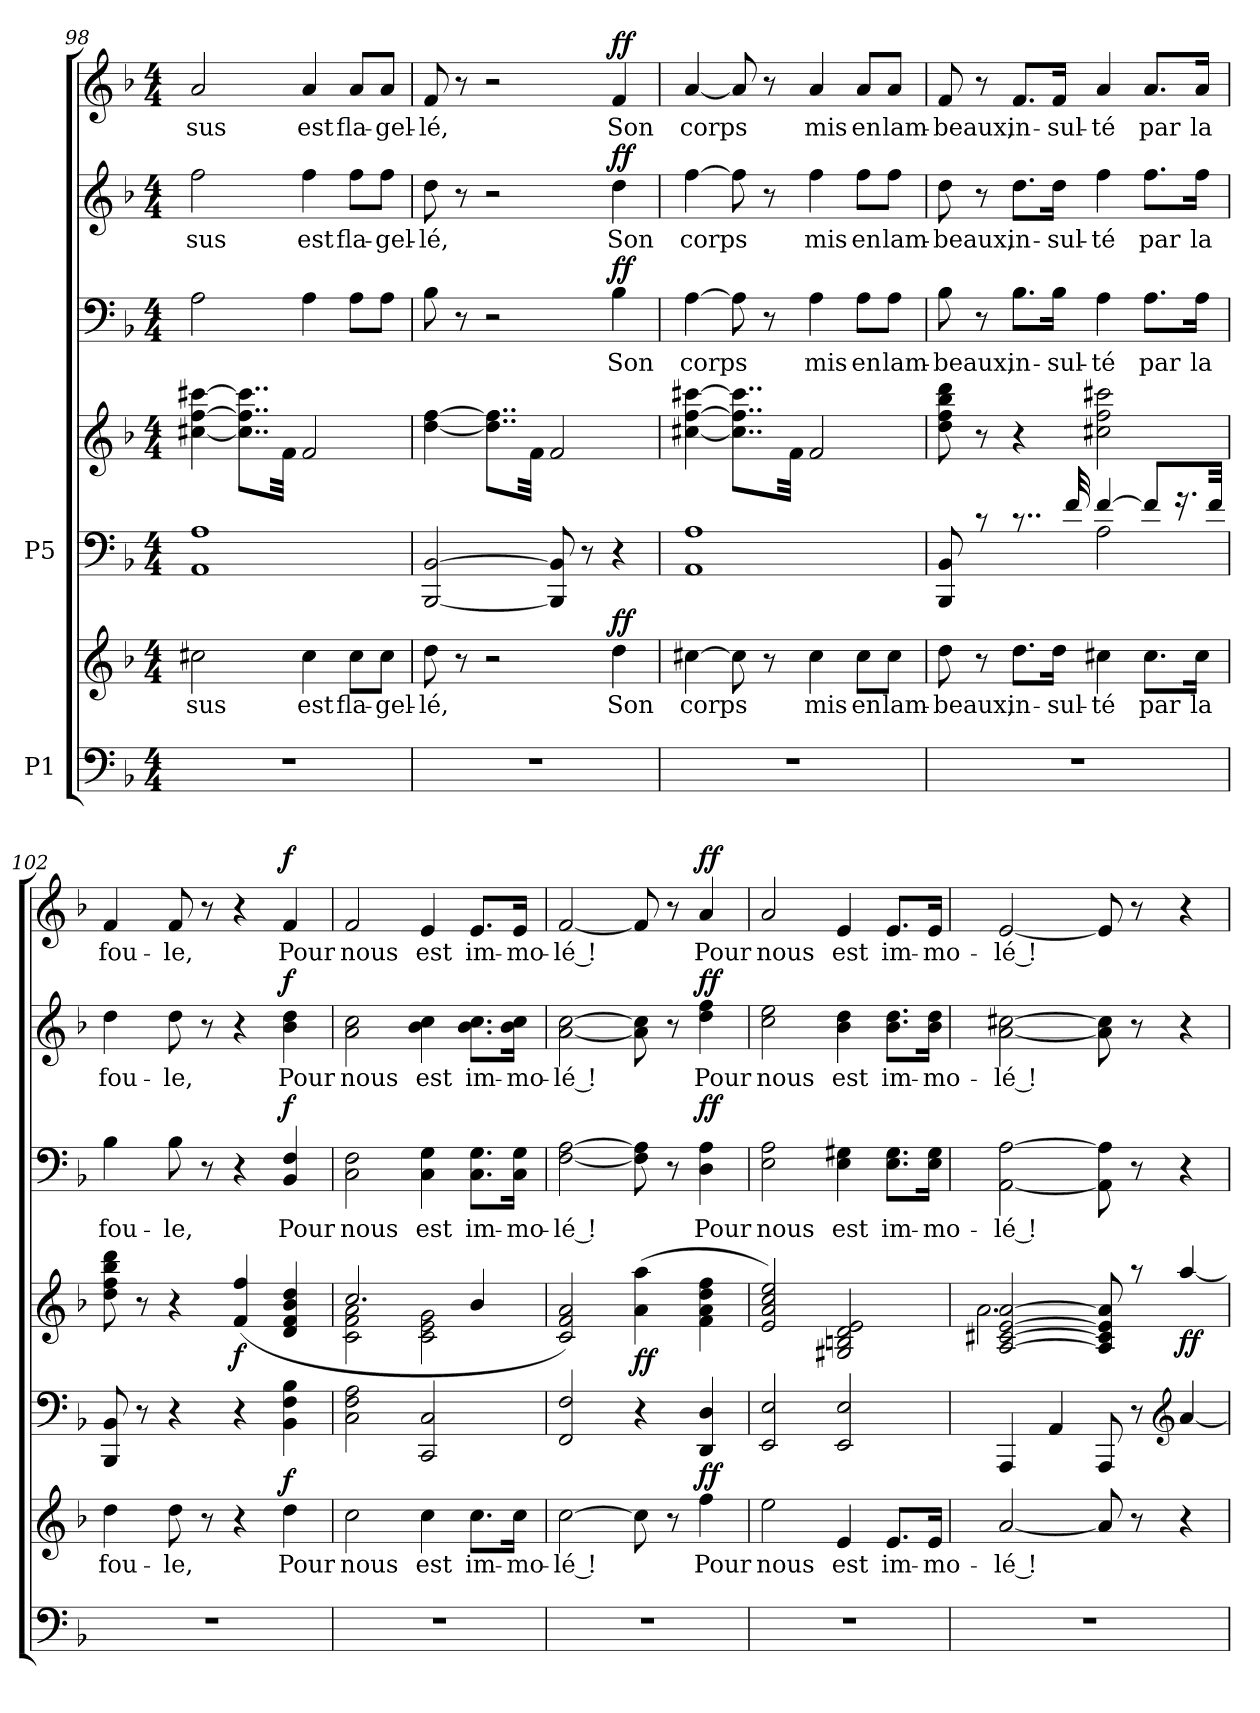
**kern	**kern	**text	**dynam	**kern	**kern	**dynam	**kern	**text	**dynam	**kern	**text	**dynam	**kern	**text	**dynam
*part5	*part5	*part5	*part5	*part4	*part4	*part4	*part3	*part3	*part3	*part2	*part2	*part2	*part1	*part1	*part1
*staff7	*staff6	*staff6	*staff6/7	*staff5	*staff4	*staff4/5	*staff3	*staff3	*staff3	*staff2	*staff2	*staff2	*staff1	*staff1	*staff1
*I"P1	*	*	*	*I"P5	*	*	*	*	*	*	*	*	*	*	*
*clefF4	*clefG2	*	*	*clefF4	*clefG2	*	*clefF4	*	*	*clefG2	*	*	*clefG2	*	*
*	*	*	*	*	*	*	*	*	*	*ITrd7c12	*	*	*	*	*
*k[b-]	*k[b-]	*	*	*k[b-]	*k[b-]	*	*k[b-]	*	*	*k[b-]	*	*	*k[b-]	*	*
*F:	*F:	*	*	*F:	*F:	*	*F:	*	*	*F:	*	*	*F:	*	*
*M4/4	*M4/4	*	*	*M4/4	*M4/4	*	*M4/4	*	*	*M4/4	*	*	*M4/4	*	*
=98	=98	=98	=98	=98	=98	=98	=98	=98	=98	=98	=98	=98	=98	=98	=98
!	!	!LO:LY:b	!	!	!	!	!	!	!	!	!LO:LY:b	!	!	!LO:LY:b	!
1r	2cc#X\	-sus	.	1AA 1A	[4cc#X\ [4ff\ [4ccc#X\	.	2A\	.	.	2f\	-sus	.	2a/	-sus	.
.	.	.	.	.	8..cc#\] 8..ff\] 8..ccc#\]L	.	.	.	.	.	.	.	.	.	.
.	.	.	.	.	32f\Jkk	.	.	.	.	.	.	.	.	.	.
!	!	!LO:LY:b	!	!	!	!	!	!	!	!	!LO:LY:b	!	!	!LO:LY:b	!
.	4cc#\	est	.	.	2f/	.	4A\	.	.	4f\	est	.	4a/	est	.
!	!	!LO:LY:b	!	!	!	!	!	!	!	!	!LO:LY:b	!	!	!LO:LY:b	!
.	8cc#\L	fla-	.	.	.	.	8A\L	.	.	8f\L	fla-	.	8a/L	fla-	.
!	!	!LO:LY:b	!	!	!	!	!	!	!	!	!LO:LY:b	!	!	!LO:LY:b	!
.	8cc#\J	-gel-	.	.	.	.	8A\J	.	.	8f\J	-gel-	.	8a/J	-gel-	.
=99	=99	=99	=99	=99	=99	=99	=99	=99	=99	=99	=99	=99	=99	=99	=99
!	!	!LO:LY:b	!	!	!	!	!	!	!	!	!LO:LY:b	!	!	!LO:LY:b	!
1r	8dd\	-lé,	.	[2BBB-/ [2BB-/	[4dd\ [4ff\	.	8B-\	.	.	8d\	-lé,	.	8f/	-lé,	.
.	8r	.	.	.	.	.	8r	.	.	8r	.	.	8r	.	.
.	2r	.	.	.	8..dd\] 8..ff\]L	.	2r	.	.	2r	.	.	2r	.	.
.	.	.	.	.	32f\Jkk	.	.	.	.	.	.	.	.	.	.
.	.	.	.	8BBB-/] 8BB-/]	2f/	.	.	.	.	.	.	.	.	.	.
.	.	.	.	8r	.	.	.	.	.	.	.	.	.	.	.
!	!	!LO:LY:b	!LO:DY:b	!	!	!	!	!LO:LY:b	!LO:DY:b	!	!LO:LY:b	!LO:DY:b	!	!LO:LY:b	!LO:DY:b
.	4dd\	Son	ff	4r	.	.	4B-\	Son	ff	4d\	Son	ff	4f/	Son	ff
!!LO:PB:g=z
=100	=100	=100	=100	=100	=100	=100	=100	=100	=100	=100	=100	=100	=100	=100	=100
!	!	!LO:LY:b	!	!	!	!	!	!LO:LY:b	!	!	!LO:LY:b	!	!	!LO:LY:b	!
1r	[4cc#X\	corps	.	1AA 1A	[4cc#X\ [4ff\ [4ccc#X\	.	[4A\	corps	.	[4f\	corps	.	[4a/	corps	.
.	8cc#\]	.	.	.	8..cc#\] 8..ff\] 8..ccc#\]L	.	8A\]	.	.	8f\]	.	.	8a/]	.	.
.	8r	.	.	.	.	.	8r	.	.	8r	.	.	8r	.	.
.	.	.	.	.	32f\Jkk	.	.	.	.	.	.	.	.	.	.
!	!	!LO:LY:b	!	!	!	!	!	!LO:LY:b	!	!	!LO:LY:b	!	!	!LO:LY:b	!
.	4cc#\	mis	.	.	2f/	.	4A\	mis	.	4f\	mis	.	4a/	mis	.
!	!	!LO:LY:b	!	!	!	!	!	!LO:LY:b	!	!	!LO:LY:b	!	!	!LO:LY:b	!
.	8cc#\L	en	.	.	.	.	8A\L	en	.	8f\L	en	.	8a/L	en	.
!	!	!LO:LY:b	!	!	!	!	!	!LO:LY:b	!	!	!LO:LY:b	!	!	!LO:LY:b	!
.	8cc#\J	lam-	.	.	.	.	8A\J	lam-	.	8f\J	lam-	.	8a/J	lam-	.
=101	=101	=101	=101	=101	=101	=101	=101	=101	=101	=101	=101	=101	=101	=101	=101
!	!	!LO:LY:b	!	!	!	!	!	!LO:LY:b	!	!	!LO:LY:b	!	!	!LO:LY:b	!
*	*	*	*	*^	*	*	*	*	*	*	*	*	*	*	*
1r	8dd\	-beaux,	.	8BBB-/ 8BB-/	2ryy	8dd\ 8ff\ 8bb-\ 8ddd\	.	8B-\	-beaux,	.	8d\	-beaux,	.	8f/	-beaux,	.
.	8r	.	.	8rc	.	8r	.	8r	.	.	8r	.	.	8r	.	.
!	!	!LO:LY:b	!	!	!	!	!	!	!LO:LY:b	!	!	!LO:LY:b	!	!	!LO:LY:b	!
.	8.dd\L	in-	.	8..rc	.	4r	.	8.B-\L	in-	.	8.d\L	in-	.	8.f/L	in-	.
!	!	!LO:LY:b	!	!	!	!	!	!	!LO:LY:b	!	!	!LO:LY:b	!	!	!LO:LY:b	!
.	16dd\Jk	-sul-	.	.	.	.	.	16B-\Jk	-sul-	.	16d\Jk	-sul-	.	16f/Jk	-sul-	.
.	.	.	.	32f/	.	.	.	.	.	.	.	.	.	.	.	.
!	!	!LO:LY:b	!	!	!	!	!	!	!LO:LY:b	!	!	!LO:LY:b	!	!	!LO:LY:b	!
.	4cc#X\	-té	.	[4f/	2A\	2cc#X\ 2ff\ 2ccc#X\	.	4A\	-té	.	4f\	-té	.	4a/	-té	.
!	!	!LO:LY:b	!	!	!	!	!	!	!LO:LY:b	!	!	!LO:LY:b	!	!	!LO:LY:b	!
.	8.cc#\L	par	.	8f/L]	.	.	.	8.A\L	par	.	8.f\L	par	.	8.a/L	par	.
.	.	.	.	16.r	.	.	.	.	.	.	.	.	.	.	.	.
!	!	!LO:LY:b	!	!	!	!	!	!	!LO:LY:b	!	!	!LO:LY:b	!	!	!LO:LY:b	!
.	16cc#\Jk	la	.	.	.	.	.	16A\Jk	la	.	16f\Jk	la	.	16a/Jk	la	.
.	.	.	.	32f/Jkk	.	.	.	.	.	.	.	.	.	.	.	.
*	*	*	*	*v	*v	*	*	*	*	*	*	*	*	*	*	*
=102	=102	=102	=102	=102	=102	=102	=102	=102	=102	=102	=102	=102	=102	=102	=102
!	!	!LO:LY:b	!	!	!	!	!	!LO:LY:b	!	!	!LO:LY:b	!	!	!LO:LY:b	!
1r	4dd\	fou-	.	8BBB-/ 8BB-/	8dd\ 8ff\ 8bb-\ 8ddd\	.	4B-\	fou-	.	4d\	fou-	.	4f/	fou-	.
.	.	.	.	8r	8r	.	.	.	.	.	.	.	.	.	.
!	!	!LO:LY:b	!	!	!	!	!	!LO:LY:b	!	!	!LO:LY:b	!	!	!LO:LY:b	!
.	8dd\	-le,	.	4r	4r	.	8B-\	-le,	.	8d\	-le,	.	8f/	-le,	.
.	8r	.	.	.	.	.	8r	.	.	8r	.	.	8r	.	.
!	!	!	!	!	!	!LO:DY:b	!	!	!	!	!	!	!	!	!
.	4r	.	.	4r	(>4f/ 4ff/	f	4r	.	.	4r	.	.	4r	.	.
!	!	!LO:LY:b	!LO:DY:b	!	!	!	!	!LO:LY:b	!LO:DY:b	!	!LO:LY:b	!LO:DY:b	!	!LO:LY:b	!LO:DY:b
.	4dd\	Pour	f	4BB-\ 4F\ 4B-\	4d/ 4f/ 4b-/ 4dd/	.	4BB-/ 4F/	Pour	f	4B-\ 4d\	Pour	f	4f/	Pour	f
=103	=103	=103	=103	=103	=103	=103	=103	=103	=103	=103	=103	=103	=103	=103	=103
!	!	!LO:LY:b	!	!	!	!	!	!LO:LY:b	!	!	!LO:LY:b	!	!	!LO:LY:b	!
*	*	*	*	*	*^	*	*	*	*	*	*	*	*	*	*
1r	2cc\	nous	.	2C\ 2F\ 2A\	2.cc/	2c\ 2f\ 2a\	.	2C\ 2F\	nous	.	2A\ 2c\	nous	.	2f/	nous	.
!	!	!LO:LY:b	!	!	!	!	!	!	!LO:LY:b	!	!	!LO:LY:b	!	!	!LO:LY:b	!
.	4cc\	est	.	2CC/ 2C/	.	2c\ 2e\ 2g\	.	4C\ 4G\	est	.	4B-\ 4c\	est	.	4e/	est	.
!	!	!LO:LY:b	!	!	!	!	!	!	!LO:LY:b	!	!	!LO:LY:b	!	!	!LO:LY:b	!
.	8.cc\L	im-	.	.	4b-/	.	.	8.C\ 8.G\L	im-	.	8.B-\ 8.c\L	im-	.	8.e/L	im-	.
!	!	!LO:LY:b	!	!	!	!	!	!	!LO:LY:b	!	!	!LO:LY:b	!	!	!LO:LY:b	!
.	16cc\Jk	-mo-	.	.	.	.	.	16C\ 16G\Jk	-mo-	.	16B-\ 16c\Jk	-mo-	.	16e/Jk	-mo-	.
*	*	*	*	*	*v	*v	*	*	*	*	*	*	*	*	*	*
!!LO:PB:g=z
=104	=104	=104	=104	=104	=104	=104	=104	=104	=104	=104	=104	=104	=104	=104	=104
!	!	!LO:LY:b	!	!	!	!	!	!LO:LY:b	!	!	!LO:LY:b	!	!	!LO:LY:b	!
1r	[2cc\	lé !	.	2FF/ 2F/	2c/ 2f/ 2a/)	.	[2F\ [2A\	lé !	.	[2A\ [2c\	lé !	.	[2f/	lé !	.
!	!	!	!	!	!	!LO:DY:b	!	!	!	!	!	!	!	!	!
.	8cc\]	.	.	4r	(>4a\ 4aa\	ff	8F\] 8A\]	.	.	8A\] 8c\]	.	.	8f/]	.	.
.	8r	.	.	.	.	.	8r	.	.	8r	.	.	8r	.	.
!	!	!LO:LY:b	!LO:DY:b	!	!	!	!	!LO:LY:b	!LO:DY:b	!	!LO:LY:b	!LO:DY:b	!	!LO:LY:b	!LO:DY:b
.	4ff\	Pour	ff	4DD/ 4D/	4f\ 4a\ 4dd\ 4ff\	.	4D\ 4A\	Pour	ff	4d\ 4f\	Pour	ff	4a/	Pour	ff
=105	=105	=105	=105	=105	=105	=105	=105	=105	=105	=105	=105	=105	=105	=105	=105
!	!	!LO:LY:b	!	!	!	!	!	!LO:LY:b	!	!	!LO:LY:b	!	!	!LO:LY:b	!
1r	2ee\	nous	.	2EE/ 2E/	2e/ 2a/ 2cc/ 2ee/)	.	2E\ 2A\	nous	.	2c\ 2e\	nous	.	2a/	nous	.
!	!	!LO:LY:b	!	!	!	!	!	!LO:LY:b	!	!	!LO:LY:b	!	!	!LO:LY:b	!
.	4e/	est	.	2EE/ 2E/	2G#X/ 2Bn/ 2d/ 2e/	.	4E\ 4G#X\	est	.	4B-\ 4d\	est	.	4e/	est	.
!	!	!LO:LY:b	!	!	!	!	!	!LO:LY:b	!	!	!LO:LY:b	!	!	!LO:LY:b	!
.	8.e/L	im-	.	.	.	.	8.E\ 8.G#\L	im-	.	8.B-\ 8.d\L	im-	.	8.e/L	im-	.
!	!	!LO:LY:b	!	!	!	!	!	!LO:LY:b	!	!	!LO:LY:b	!	!	!LO:LY:b	!
.	16e/Jk	-mo-	.	.	.	.	16E\ 16G#\Jk	-mo-	.	16B-\ 16d\Jk	-mo-	.	16e/Jk	-mo-	.
=106	=106	=106	=106	=106	=106	=106	=106	=106	=106	=106	=106	=106	=106	=106	=106
!	!	!LO:LY:b	!	!	!	!	!	!LO:LY:b	!	!	!LO:LY:b	!	!	!LO:LY:b	!
*	*	*	*	*	*^	*	*	*	*	*	*	*	*	*	*
1r	[2a/	lé !	.	4AAA/	[2A/ [2c#X/ [2e/ [2a/	2.a\	.	[2AA\ [2A\	lé !	.	[2A\ [2c#X\	lé !	.	[2e/	lé !	.
.	.	.	.	4AA/	.	.	.	.	.	.	.	.	.	.	.	.
.	8a/]	.	.	8AAA/	8A/] 8c#/] 8e/] 8a/]	.	.	8AA\] 8A\]	.	.	8A\] 8c#\]	.	.	8e/]	.	.
.	8r	.	.	8r	8raa	.	.	8r	.	.	8r	.	.	8r	.	.
*	*	*	*	*clefG2	*	*	*	*	*	*	*	*	*	*	*	*
!	!	!	!	!	!	!	!LO:DY:b	!	!	!	!	!	!	!	!	!
.	4r	.	.	[4a/	[4aa/	4ryy	ff	4r	.	.	4r	.	.	4r	.	.
*	*	*	*	*	*v	*v	*	*	*	*	*	*	*	*	*	*
=	=	=	=	=	=	=	=	=	=	=	=	=	=	=	=
*-	*-	*-	*-	*-	*-	*-	*-	*-	*-	*-	*-	*-	*-	*-	*-
